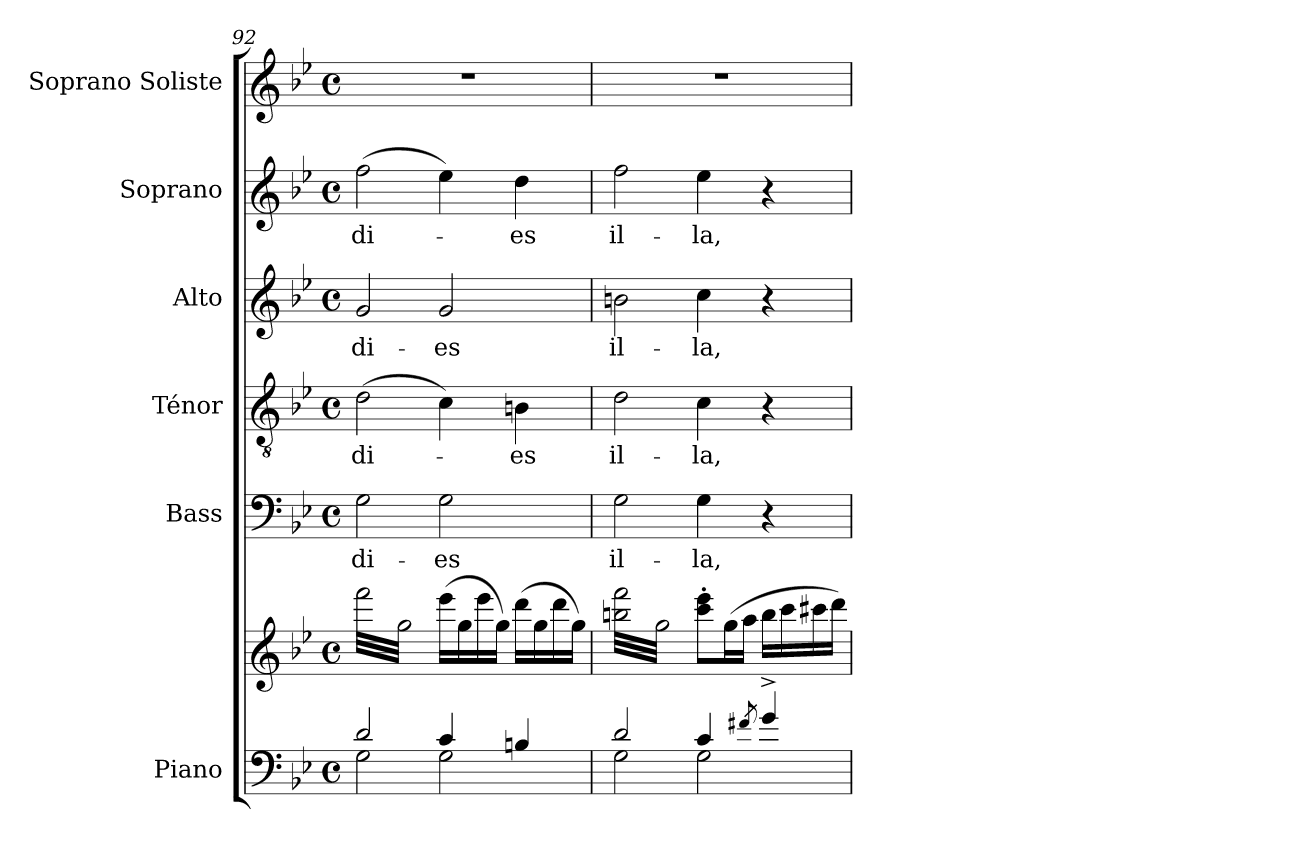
**kern	**kern	**kern	**text	**kern	**text	**kern	**text	**kern	**text	**kern
*part6	*part6	*part5	*part5	*part4	*part4	*part3	*part3	*part2	*part2	*part1
*staff7	*staff6	*staff5	*staff5	*staff4	*staff4	*staff3	*staff3	*staff2	*staff2	*staff1
*I"Piano	*	*I"Bass	*	*I"Ténor	*	*I"Alto	*	*I"Soprano	*	*I"Soprano Soliste
*I'Pno.	*	*I'B.	*	*I'T.	*	*I'A.	*	*I'S.	*	*
!!LO:PB:g=z
*clefF4	*clefG2	*clefF4	*	*clefGv2	*	*clefG2	*	*clefG2	*	*clefG2
*k[b-e-]	*k[b-e-]	*k[b-e-]	*	*k[b-e-]	*	*k[b-e-]	*	*k[b-e-]	*	*k[b-e-]
*M4/4	*M4/4	*M4/4	*	*M4/4	*	*M4/4	*	*M4/4	*	*M4/4
*met(c)	*met(c)	*met(c)	*	*met(c)	*	*met(c)	*	*met(c)	*	*met(c)
=92	=92	=92	=92	=92	=92	=92	=92	=92	=92	=92
*^	*	*	*	*	*	*	*	*	*	*
*	*	*tremolo	*	*	*	*	*	*	*	*	*
2d/	2G\	(32fff\LLL	2G\	di-	(2d\	di-	2g/	di-	(2ff\	di-	1r
.	.	32gg\)	.	.	.	.	.	.	.	.	.
.	.	32fff\	.	.	.	.	.	.	.	.	.
.	.	32gg\)	.	.	.	.	.	.	.	.	.
.	.	32fff\	.	.	.	.	.	.	.	.	.
.	.	32gg\)	.	.	.	.	.	.	.	.	.
.	.	32fff\	.	.	.	.	.	.	.	.	.
.	.	32gg\)	.	.	.	.	.	.	.	.	.
.	.	32fff\	.	.	.	.	.	.	.	.	.
.	.	32gg\)	.	.	.	.	.	.	.	.	.
.	.	32fff\	.	.	.	.	.	.	.	.	.
.	.	32gg\)	.	.	.	.	.	.	.	.	.
.	.	32fff\	.	.	.	.	.	.	.	.	.
.	.	32gg\)	.	.	.	.	.	.	.	.	.
.	.	32fff\	.	.	.	.	.	.	.	.	.
.	.	32gg\)JJJ	.	.	.	.	.	.	.	.	.
*	*	*Xtremolo	*	*	*	*	*	*	*	*	*
4c/	2G\	(16eee-\LL	2G\	-es	4c\)	.	2g/	-es	4ee-\)	.	.
.	.	.	.	.	.	.	.	.	.	.	.
.	.	16gg\	.	.	.	.	.	.	.	.	.
.	.	.	.	.	.	.	.	.	.	.	.
.	.	16eee-\	.	.	.	.	.	.	.	.	.
.	.	.	.	.	.	.	.	.	.	.	.
.	.	16gg\JJ)	.	.	.	.	.	.	.	.	.
.	.	.	.	.	.	.	.	.	.	.	.
4Bn/	.	(16ddd\LL	.	.	4Bn\	-es	.	.	4dd\	-es	.
.	.	16gg\	.	.	.	.	.	.	.	.	.
.	.	16ddd\	.	.	.	.	.	.	.	.	.
.	.	16gg\JJ)	.	.	.	.	.	.	.	.	.
=93	=93	=93	=93	=93	=93	=93	=93	=93	=93	=93	=93
*	*	*tremolo	*	*	*	*	*	*	*	*	*
2d/	2G\	(32bbn\ 32fff\LLL	2G\	il-	2d\	il-	2bn\	il-	2ff\	il-	1r
.	.	32gg\)	.	.	.	.	.	.	.	.	.
.	.	32bbn\ 32fff\	.	.	.	.	.	.	.	.	.
.	.	32gg\)	.	.	.	.	.	.	.	.	.
.	.	32bbn\ 32fff\	.	.	.	.	.	.	.	.	.
.	.	32gg\)	.	.	.	.	.	.	.	.	.
.	.	32bbn\ 32fff\	.	.	.	.	.	.	.	.	.
.	.	32gg\)	.	.	.	.	.	.	.	.	.
.	.	32bbn\ 32fff\	.	.	.	.	.	.	.	.	.
.	.	32gg\)	.	.	.	.	.	.	.	.	.
.	.	32bbn\ 32fff\	.	.	.	.	.	.	.	.	.
.	.	32gg\)	.	.	.	.	.	.	.	.	.
.	.	32bbn\ 32fff\	.	.	.	.	.	.	.	.	.
.	.	32gg\)	.	.	.	.	.	.	.	.	.
.	.	32bbn\ 32fff\	.	.	.	.	.	.	.	.	.
.	.	32gg\)JJJ	.	.	.	.	.	.	.	.	.
*	*	*Xtremolo	*	*	*	*	*	*	*	*	*
4c/	2G\	8ccc\' 8eee-\'L	4G\	-la,	4c\	-la,	4cc\	-la,	4ee-\	-la,	.
.	.	.	.	.	.	.	.	.	.	.	.
.	.	.	.	.	.	.	.	.	.	.	.
.	.	.	.	.	.	.	.	.	.	.	.
.	.	(16gg\L	.	.	.	.	.	.	.	.	.
.	.	.	.	.	.	.	.	.	.	.	.
.	.	16aa\JJ	.	.	.	.	.	.	.	.	.
.	.	.	.	.	.	.	.	.	.	.	.
8qf#X/	.	.	.	.	.	.	.	.	.	.	.
4g^/	.	16bb\LL	4r	.	4r	.	4r	.	4r	.	.
.	.	16ccc\	.	.	.	.	.	.	.	.	.
.	.	16ccc#X\	.	.	.	.	.	.	.	.	.
.	.	16ddd\JJ)	.	.	.	.	.	.	.	.	.
*v	*v	*	*	*	*	*	*	*	*	*	*
=	=	=	=	=	=	=	=	=	=	=
*-	*-	*-	*-	*-	*-	*-	*-	*-	*-	*-
